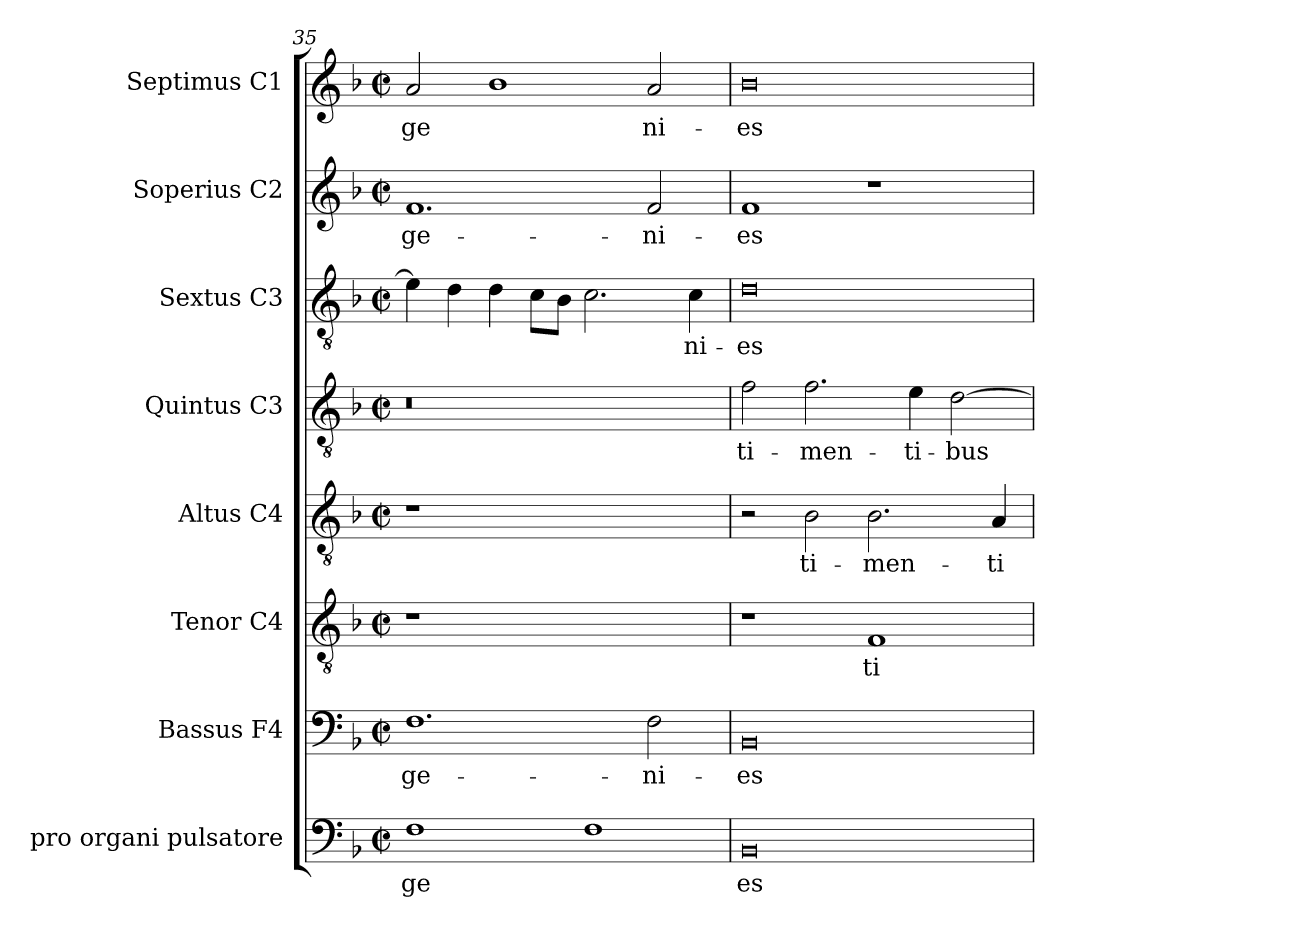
**kern	**text	**kern	**text	**kern	**text	**kern	**text	**kern	**text	**kern	**text	**kern	**text	**kern	**text
*part8	*part8	*part7	*part7	*part6	*part6	*part5	*part5	*part4	*part4	*part3	*part3	*part2	*part2	*part1	*part1
*staff8	*staff8	*staff7	*staff7	*staff6	*staff6	*staff5	*staff5	*staff4	*staff4	*staff3	*staff3	*staff2	*staff2	*staff1	*staff1
*I"pro organi  pulsatore	*	*I"Bassus  F4	*	*I"Tenor  C4	*	*I"Altus  C4	*	*I"Quintus  C3	*	*I"Sextus  C3	*	*I"Soperius  C2	*	*I"Septimus  C1	*
*clefF4	*	*clefF4	*	*clefGv2	*	*clefGv2	*	*clefGv2	*	*clefGv2	*	*clefG2	*	*clefG2	*
*k[b-]	*	*k[b-]	*	*k[b-]	*	*k[b-]	*	*k[b-]	*	*k[b-]	*	*k[b-]	*	*k[b-]	*
*F:	*	*F:	*	*F:	*	*F:	*	*F:	*	*F:	*	*F:	*	*F:	*
*M2/2	*	*M2/2	*	*M2/2	*	*M2/2	*	*M2/2	*	*M2/2	*	*M2/2	*	*M2/2	*
*met(c|)	*	*met(c|)	*	*met(c|)	*	*met(c|)	*	*met(c|)	*	*met(c|)	*	*met(c|)	*	*met(c|)	*
=35	=35	=35	=35	=35	=35	=35	=35	=35	=35	=35	=35	=35	=35	=35	=35
!	!LO:LY:a:cj	!	!LO:LY:b:cj	!	!	!	!	!	!	!	!LO:LY:b:cj	!	!LO:LY:b:cj	!	!LO:LY:b:cj
1F	-ge-	1.F	-ge-	1r	.	1r	.	0r	.	4e-\]	--	1.f	-ge-	2a/	-ge-
!	!	!	!	!	!	!	!	!	!	!	!LO:LY:b:cj	!	!	!	!
.	.	.	.	.	.	.	.	.	.	4d\	--	.	.	.	.
!	!	!	!	!	!	!	!	!	!	!	!LO:LY:b:cj	!	!	!	!LO:LY:b:cj
.	.	.	.	.	.	.	.	.	.	4d\	--	.	.	1b-	--
!	!	!	!	!	!	!	!	!	!	!	!LO:LY:b:cj	!	!	!	!
.	.	.	.	.	.	.	.	.	.	8c\L	--	.	.	.	.
!	!	!	!	!	!	!	!	!	!	!	!LO:LY:b:cj	!	!	!	!
.	.	.	.	.	.	.	.	.	.	8B-\J	--	.	.	.	.
!	!LO:LY:a:cj	!	!	!	!	!	!	!	!	!	!LO:LY:b:cj	!	!	!	!
1F	--	.	.	1ryy	.	1ryy	.	.	.	2.c\	--	.	.	.	.
!	!	!	!LO:LY:b:cj	!	!	!	!	!	!	!	!	!	!LO:LY:b:cj	!	!LO:LY:b:cj
.	.	2F\	-ni-	.	.	.	.	.	.	.	.	2f/	-ni-	2a/	-ni-
!	!	!	!	!	!	!	!	!	!	!	!LO:LY:b:cj	!	!	!	!
.	.	.	.	.	.	.	.	.	.	4c\	-ni-	.	.	.	.
=36	=36	=36	=36	=36	=36	=36	=36	=36	=36	=36	=36	=36	=36	=36	=36
!	!LO:LY:a:cj	!	!LO:LY:b:cj	!	!	!	!	!	!LO:LY:b:cj	!	!LO:LY:b:cj	!	!LO:LY:b:cj	!	!LO:LY:b:cj
0BB-	-es	0BB-	-es	1r	.	2r	.	2f\	ti-	0d	-es	1f	-es	0b-	-es
!	!	!	!	!	!	!	!LO:LY:b:cj	!	!LO:LY:b:cj	!	!	!	!	!	!
.	.	.	.	.	.	2B-\	ti-	2.f\	-men-	.	.	.	.	.	.
!	!	!	!	!	!LO:LY:b:cj	!	!LO:LY:b:cj	!	!	!	!	!	!	!	!
.	.	.	.	1F	ti-	2.B-\	-men-	.	.	.	.	1r	.	.	.
!	!	!	!	!	!	!	!	!	!LO:LY:b:cj	!	!	!	!	!	!
.	.	.	.	.	.	.	.	4e\	-ti-	.	.	.	.	.	.
!	!	!	!	!	!	!	!	!	!LO:LY:b:cj	!	!	!	!	!	!
.	.	.	.	.	.	.	.	[>2d\	-bus	.	.	.	.	.	.
!	!	!	!	!	!	!	!LO:LY:b:cj	!	!	!	!	!	!	!	!
.	.	.	.	.	.	4A/	-ti-	.	.	.	.	.	.	.	.
=	=	=	=	=	=	=	=	=	=	=	=	=	=	=	=
*-	*-	*-	*-	*-	*-	*-	*-	*-	*-	*-	*-	*-	*-	*-	*-
